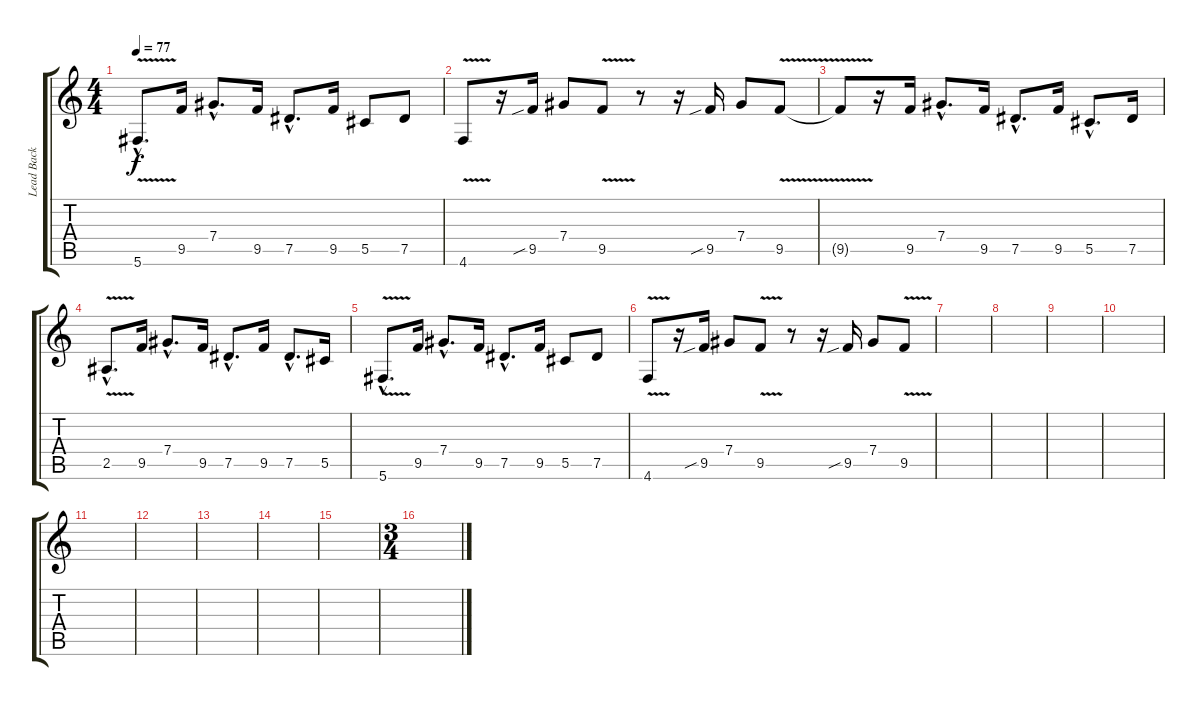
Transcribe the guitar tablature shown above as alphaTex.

\track ("Lead Back Up" "Lead Back ") {instrument distortionguitar}
\staff {score tabs}
\tuning (Eb4 Bb3 Gb3 Db3 Ab2 Db2) {hide}
\ts (4 4)
\tempo 77
\clef g2
\ks c
5.6{v hac}.8{d dy f} 9.5.16 7.4{hac}.8{d} 9.5.16 7.5{hac}.8{d} 9.5.16 5.5.8 7.5.8 |
4.6{v}.8 r.16 9.5{sib}.16 7.4.8 9.5{v}.8 r.8 r.16 9.5{sib}.16 7.4.8 9.5{v}.8 |
9.5{t}.8 r.16 9.5.16 7.4{hac}.8{d} 9.5.16 7.5{hac}.8{d} 9.5.16 5.5{hac}.8{d} 7.5.16 |
2.5{v hac}.8{d} 9.5.16 7.4{hac}.8{d} 9.5.16 7.5{hac}.8{d} 9.5.16 7.5{hac}.8{d} 5.5.16 |
5.6{v hac}.8{d} 9.5.16 7.4{hac}.8{d} 9.5.16 7.5{hac}.8{d} 9.5.16 5.5.8 7.5.8 |
4.6{v}.8 r.16 9.5{sib}.16 7.4.8 9.5{v}.8 r.8 r.16 9.5{sib}.16 7.4.8 9.5{v}.8 |
|
|
|
|
|
|
|
|
|
\ts (3 4)
